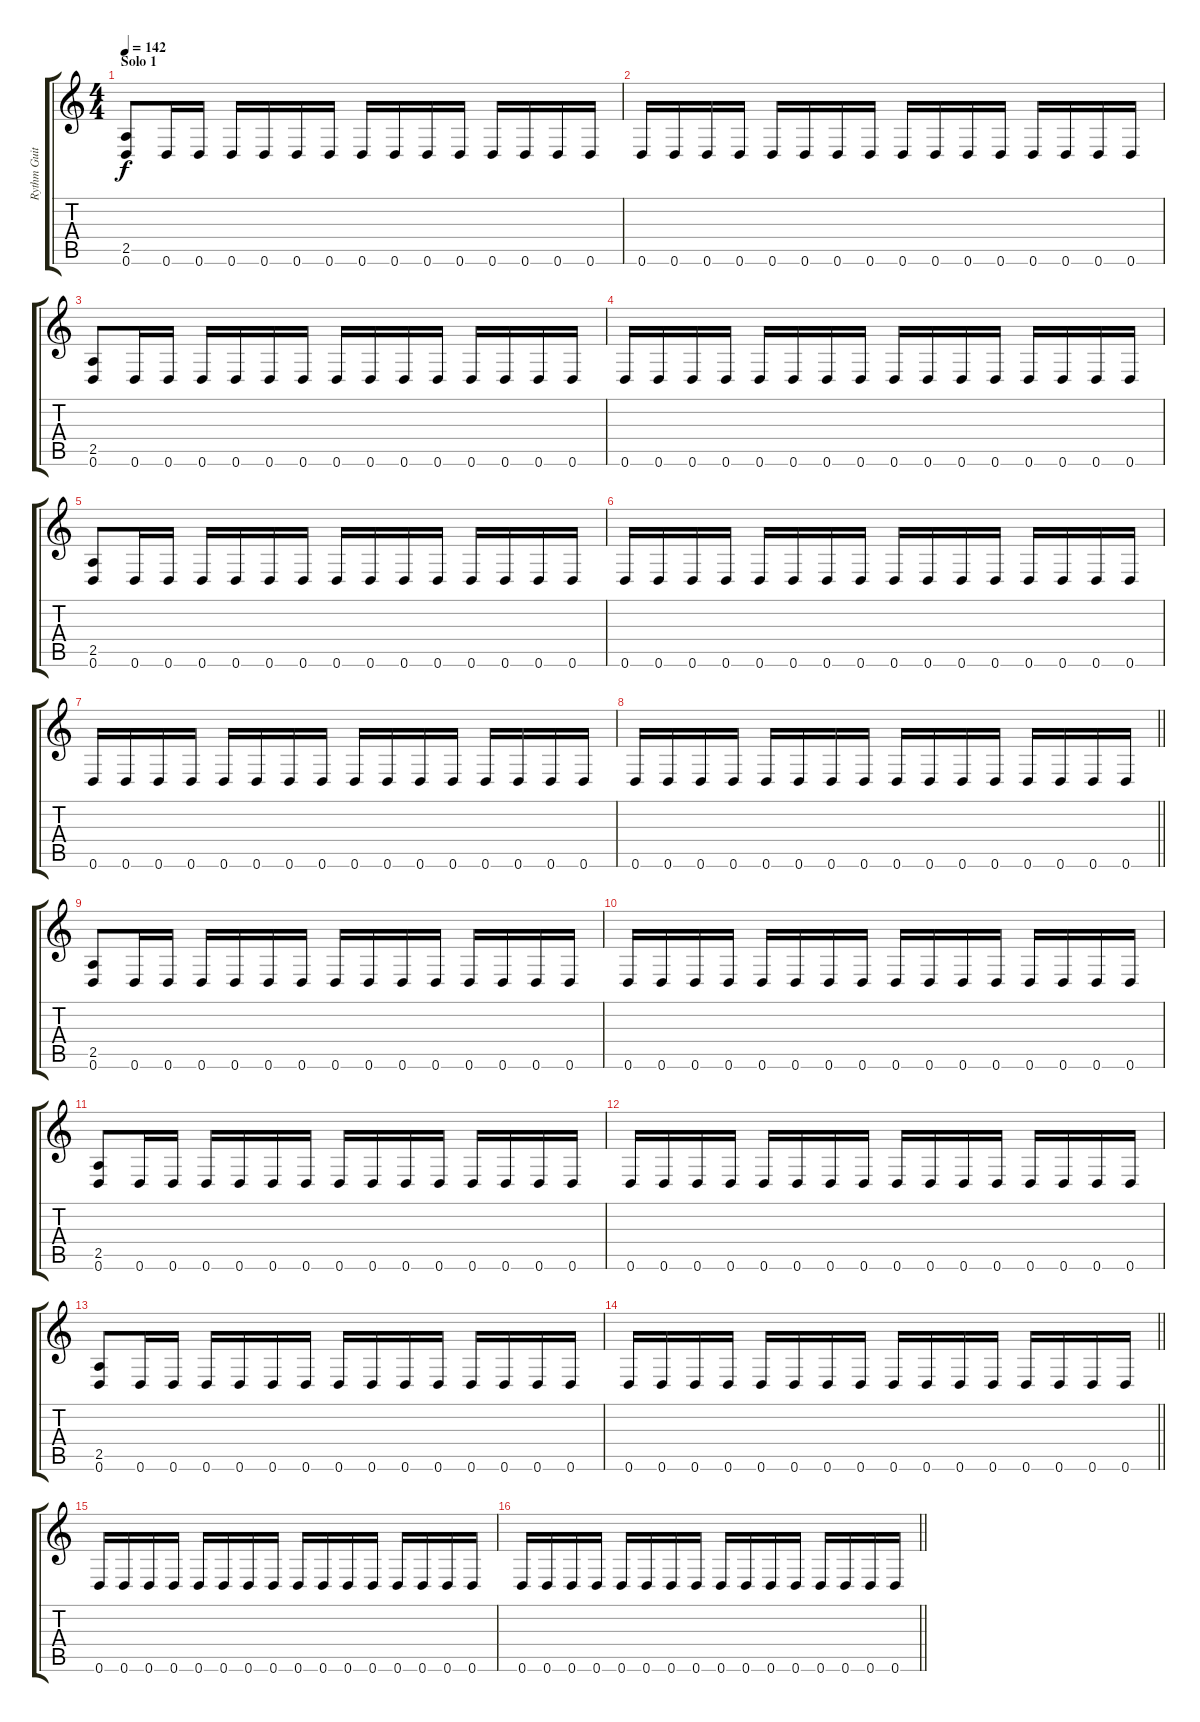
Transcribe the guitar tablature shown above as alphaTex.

\track ("Rythm Guitar" "Rythm Guit") {instrument distortionguitar}
\staff {score tabs}
\tuning (D4 A3 F3 C3 G2 D2) {hide}
\ts (4 4)
\section ("" "Solo 1")
\tempo 142
\clef g2
\ks c
(2.5 0.6).8{dy f} 0.6.16 0.6.16 0.6.16 0.6.16 0.6.16 0.6.16 0.6.16 0.6.16 0.6.16 0.6.16 0.6.16 0.6.16 0.6.16 0.6.16 |
0.6.16 0.6.16 0.6.16 0.6.16 0.6.16 0.6.16 0.6.16 0.6.16 0.6.16 0.6.16 0.6.16 0.6.16 0.6.16 0.6.16 0.6.16 0.6.16 |
(2.5 0.6).8 0.6.16 0.6.16 0.6.16 0.6.16 0.6.16 0.6.16 0.6.16 0.6.16 0.6.16 0.6.16 0.6.16 0.6.16 0.6.16 0.6.16 |
0.6.16 0.6.16 0.6.16 0.6.16 0.6.16 0.6.16 0.6.16 0.6.16 0.6.16 0.6.16 0.6.16 0.6.16 0.6.16 0.6.16 0.6.16 0.6.16 |
(2.5 0.6).8 0.6.16 0.6.16 0.6.16 0.6.16 0.6.16 0.6.16 0.6.16 0.6.16 0.6.16 0.6.16 0.6.16 0.6.16 0.6.16 0.6.16 |
0.6.16 0.6.16 0.6.16 0.6.16 0.6.16 0.6.16 0.6.16 0.6.16 0.6.16 0.6.16 0.6.16 0.6.16 0.6.16 0.6.16 0.6.16 0.6.16 |
0.6.16 0.6.16 0.6.16 0.6.16 0.6.16 0.6.16 0.6.16 0.6.16 0.6.16 0.6.16 0.6.16 0.6.16 0.6.16 0.6.16 0.6.16 0.6.16 |
\barLineRight lightlight
0.6.16 0.6.16 0.6.16 0.6.16 0.6.16 0.6.16 0.6.16 0.6.16 0.6.16 0.6.16 0.6.16 0.6.16 0.6.16 0.6.16 0.6.16 0.6.16 |
(2.5 0.6).8 0.6.16 0.6.16 0.6.16 0.6.16 0.6.16 0.6.16 0.6.16 0.6.16 0.6.16 0.6.16 0.6.16 0.6.16 0.6.16 0.6.16 |
0.6.16 0.6.16 0.6.16 0.6.16 0.6.16 0.6.16 0.6.16 0.6.16 0.6.16 0.6.16 0.6.16 0.6.16 0.6.16 0.6.16 0.6.16 0.6.16 |
(2.5 0.6).8 0.6.16 0.6.16 0.6.16 0.6.16 0.6.16 0.6.16 0.6.16 0.6.16 0.6.16 0.6.16 0.6.16 0.6.16 0.6.16 0.6.16 |
0.6.16 0.6.16 0.6.16 0.6.16 0.6.16 0.6.16 0.6.16 0.6.16 0.6.16 0.6.16 0.6.16 0.6.16 0.6.16 0.6.16 0.6.16 0.6.16 |
(2.5 0.6).8 0.6.16 0.6.16 0.6.16 0.6.16 0.6.16 0.6.16 0.6.16 0.6.16 0.6.16 0.6.16 0.6.16 0.6.16 0.6.16 0.6.16 |
\barLineRight lightlight
0.6.16 0.6.16 0.6.16 0.6.16 0.6.16 0.6.16 0.6.16 0.6.16 0.6.16 0.6.16 0.6.16 0.6.16 0.6.16 0.6.16 0.6.16 0.6.16 |
0.6.16 0.6.16 0.6.16 0.6.16 0.6.16 0.6.16 0.6.16 0.6.16 0.6.16 0.6.16 0.6.16 0.6.16 0.6.16 0.6.16 0.6.16 0.6.16 |
\barLineRight lightlight
0.6.16 0.6.16 0.6.16 0.6.16 0.6.16 0.6.16 0.6.16 0.6.16 0.6.16 0.6.16 0.6.16 0.6.16 0.6.16 0.6.16 0.6.16 0.6.16
